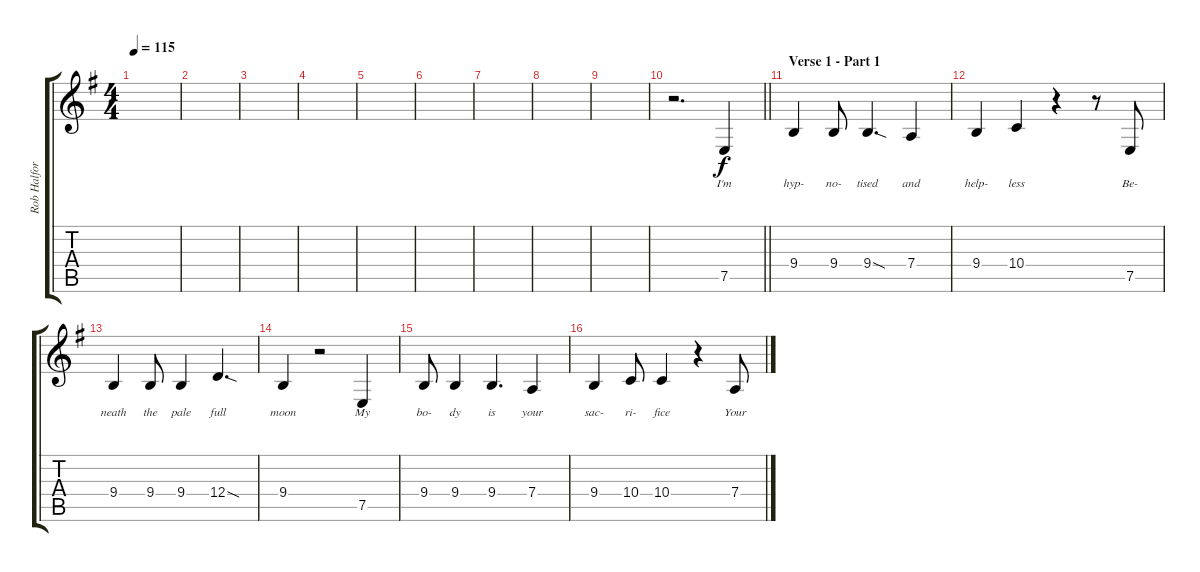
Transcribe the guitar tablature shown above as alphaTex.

\track ("Rob Halford" "Rob Halfor") {instrument pad1newage}
\staff {score tabs}
\tuning (E4 B3 G3 D3 A2 E2) {hide}
\ts (4 4)
\tempo 115
\clef g2
\ks eminor
|
|
|
|
|
|
|
|
|
\barLineRight lightlight
r.2{d} 7.5.4{lyrics (0 "I'm") lyrics (1 "") lyrics (2 "") lyrics (3 "") lyrics (4 "")} |
\section ("" "Verse 1 - Part 1")
9.4.4{lyrics (0 "hyp-") lyrics (1 "") lyrics (2 "") lyrics (3 "") lyrics (4 "")} 9.4.8{lyrics (0 "no-") lyrics (1 "") lyrics (2 "") lyrics (3 "") lyrics (4 "")} 9.4{sod}.4{d lyrics (0 "tised") lyrics (1 "") lyrics (2 "") lyrics (3 "") lyrics (4 "")} 7.4.4{lyrics (0 "and") lyrics (1 "") lyrics (2 "") lyrics (3 "") lyrics (4 "")} |
9.4.4{lyrics (0 "help-") lyrics (1 "") lyrics (2 "") lyrics (3 "") lyrics (4 "")} 10.4.4{lyrics (0 "less") lyrics (1 "") lyrics (2 "") lyrics (3 "") lyrics (4 "")} r.4 r.8 7.5.8{lyrics (0 "Be-") lyrics (1 "") lyrics (2 "") lyrics (3 "") lyrics (4 "")} |
9.4.4{lyrics (0 "neath") lyrics (1 "") lyrics (2 "") lyrics (3 "") lyrics (4 "")} 9.4.8{lyrics (0 "the") lyrics (1 "") lyrics (2 "") lyrics (3 "") lyrics (4 "")} 9.4.4{lyrics (0 "pale") lyrics (1 "") lyrics (2 "") lyrics (3 "") lyrics (4 "")} 12.4{sod}.4{d lyrics (0 "full") lyrics (1 "") lyrics (2 "") lyrics (3 "") lyrics (4 "")} |
9.4.4{lyrics (0 "moon") lyrics (1 "") lyrics (2 "") lyrics (3 "") lyrics (4 "")} r.2 7.5.4{lyrics (0 "My") lyrics (1 "") lyrics (2 "") lyrics (3 "") lyrics (4 "")} |
9.4.8{lyrics (0 "bo-") lyrics (1 "") lyrics (2 "") lyrics (3 "") lyrics (4 "")} 9.4.4{lyrics (0 "dy") lyrics (1 "") lyrics (2 "") lyrics (3 "") lyrics (4 "")} 9.4.4{d lyrics (0 "is") lyrics (1 "") lyrics (2 "") lyrics (3 "") lyrics (4 "")} 7.4.4{lyrics (0 "your") lyrics (1 "") lyrics (2 "") lyrics (3 "") lyrics (4 "")} |
9.4.4{lyrics (0 "sac-") lyrics (1 "") lyrics (2 "") lyrics (3 "") lyrics (4 "")} 10.4.8{lyrics (0 "ri-") lyrics (1 "") lyrics (2 "") lyrics (3 "") lyrics (4 "")} 10.4.4{lyrics (0 "fice") lyrics (1 "") lyrics (2 "") lyrics (3 "") lyrics (4 "")} r.4 7.4.8{lyrics (0 "Your") lyrics (1 "") lyrics (2 "") lyrics (3 "") lyrics (4 "")}
